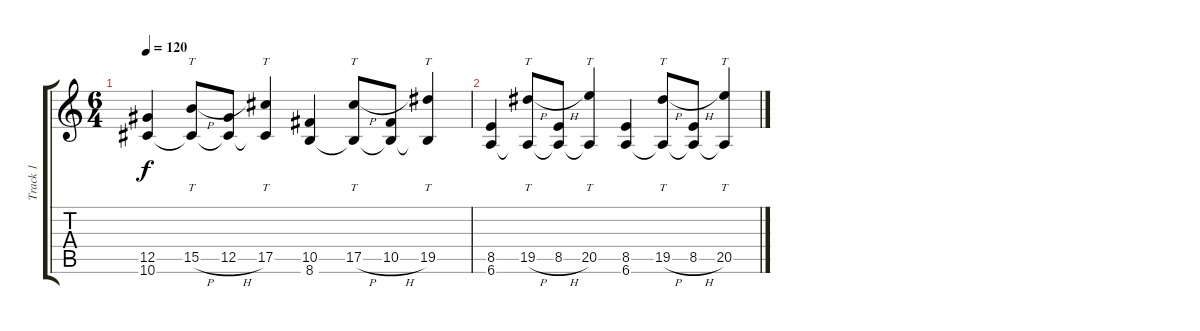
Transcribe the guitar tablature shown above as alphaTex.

\track ("Track 1" "Track 1") {instrument acousticguitarnylon}
\staff {score tabs}
\tuning (Eb4 Bb3 Gb3 Db3 Ab2 Eb2) {hide}
\ts (6 4)
\tempo 120
\clef g2
\ks c
(12.5 10.6).4{dy f instrument acousticguitarnylon} (15.5{h} 10.6{t}).8{tt} (12.5{h} 10.6{t}).8 (17.5 10.6{t}).4{tt} (10.5 8.6).4 (17.5{h} 8.6{t}).8{tt} (10.5{h} 8.6{t}).8 (19.5 8.6{t}).4{tt} |
(8.5 6.6).4 (19.5{h} 6.6{t}).8{tt} (8.5{h} 6.6{t}).8 (20.5 6.6{t}).4{tt} (8.5 6.6).4 (19.5{h} 6.6{t}).8{tt} (8.5{h} 6.6{t}).8 (20.5 6.6{t}).4{tt}
